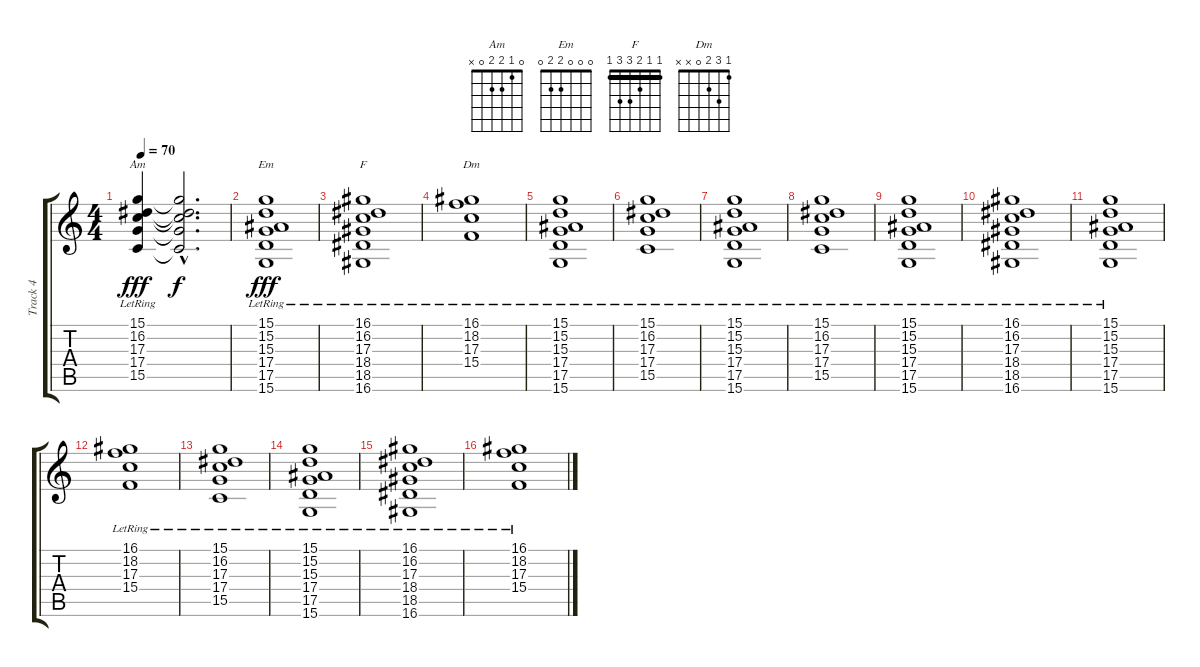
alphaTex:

\track ("Track 4" "Track 4") {instrument choiraahs}
\staff {score tabs}
\tuning (E4 B3 G3 D3 A2 E2) {hide}
\chord ("Am" 0 1 2 2 0 x)
\chord ("Em" 0 0 0 2 2 0)
\chord ("F" 1 1 2 3 3 1) {barre 1}
\chord ("Dm" 1 3 2 0 x x)
\ts (4 4)
\tempo 70
\clef g2
\ks c
(15.1 16.2 17.3 17.4 15.5{lr}).4{ch "Am" dy fff volume 3 balance 5 instrument choiraahs} (15.1{hac t} 16.2{hac t} 17.3{hac t} 17.4{hac t} 15.5{hac t}).2{d dy f volume 6} |
(15.1 15.2 15.3 17.4 17.5 15.6{lr}).1{ch "Em" dy fff balance 16} |
(16.1 16.2 17.3 18.4 18.5 16.6{lr}).1{ch "F"} |
(16.1 18.2 17.3 15.4{lr}).1{ch "Dm"} |
(15.1 15.2 15.3 17.4 17.5 15.6{lr}).1{balance 5} |
(15.1 16.2 17.3 17.4 15.5{lr}).1 |
(15.1 15.2 15.3 17.4 17.5 15.6{lr}).1 |
(15.1 16.2 17.3 17.4 15.5{lr}).1{volume 6 balance 13} |
(15.1 15.2 15.3 17.4 17.5 15.6{lr}).1 |
(16.1 16.2 17.3 18.4 18.5 16.6{lr}).1 |
(15.1 15.2 15.3 17.4 17.5 15.6{lr}).1 |
(16.1 18.2 17.3 15.4{lr}).1{balance 2} |
(15.1 16.2 17.3 17.4 15.5{lr}).1 |
(15.1 15.2 15.3 17.4 17.5 15.6{lr}).1 |
(16.1 16.2 17.3 18.4 18.5 16.6{lr}).1{balance 13} |
(16.1 18.2 17.3 15.4{lr}).1
